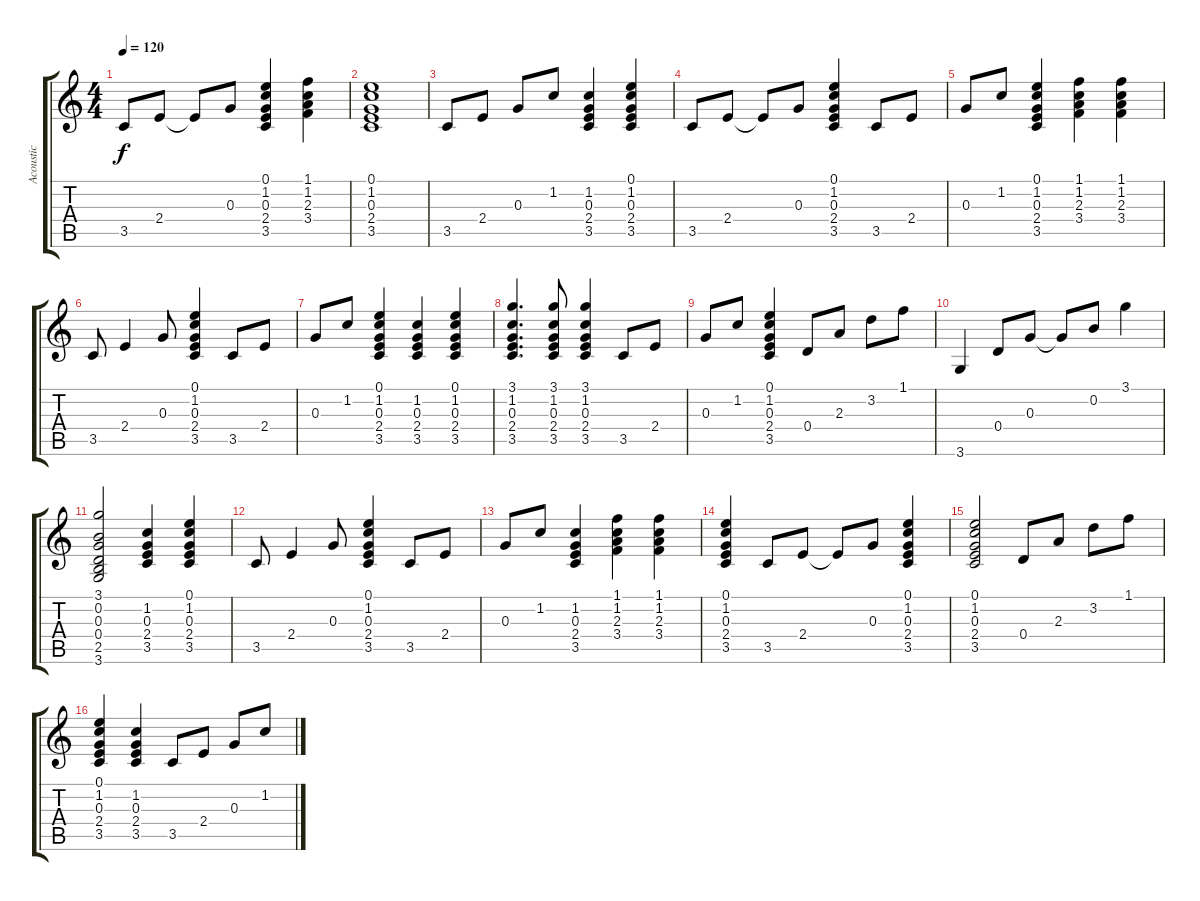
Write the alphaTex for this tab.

\track ("Acoustic" "Acoustic") {instrument acousticguitarsteel}
\staff {score tabs}
\tuning (E4 B3 G3 D3 A2 E2) {hide}
\ts (4 4)
\tempo 120
\clef g2
\ks c
3.5.8{dy f} 2.4.8 2.4{t}.8 0.3.8 (0.1 1.2 0.3 2.4 3.5).4 (1.1 1.2 2.3 3.4).4 |
(0.1 1.2 0.3 2.4 3.5).1 |
3.5.8 2.4.8 0.3.8 1.2.8 (1.2 0.3 2.4 3.5).4 (0.1 1.2 0.3 2.4 3.5).4 |
3.5.8 2.4.8 2.4{t}.8 0.3.8 (0.1 1.2 0.3 2.4 3.5).4 3.5.8 2.4.8 |
0.3.8 1.2.8 (0.1 1.2 0.3 2.4 3.5).4 (1.1 1.2 2.3 3.4).4 (1.1 1.2 2.3 3.4).4 |
3.5.8 2.4.4 0.3.8 (0.1 1.2 0.3 2.4 3.5).4 3.5.8 2.4.8 |
0.3.8 1.2.8 (0.1 1.2 0.3 2.4 3.5).4 (1.2 0.3 2.4 3.5).4 (0.1 1.2 0.3 2.4 3.5).4 |
(3.1 1.2 0.3 2.4 3.5).4{d} (3.1 1.2 0.3 2.4 3.5).8 (3.1 1.2 0.3 2.4 3.5).4 3.5.8 2.4.8 |
0.3.8 1.2.8 (0.1 1.2 0.3 2.4 3.5).4 0.4.8 2.3.8 3.2.8 1.1.8 |
3.6.4 0.4.8 0.3.8 0.3{t}.8 0.2.8 3.1.4 |
(3.1 0.2 0.3 0.4 2.5 3.6).2 (1.2 0.3 2.4 3.5).4 (0.1 1.2 0.3 2.4 3.5).4 |
3.5.8 2.4.4 0.3.8 (0.1 1.2 0.3 2.4 3.5).4 3.5.8 2.4.8 |
0.3.8 1.2.8 (1.2 0.3 2.4 3.5).4 (1.1 1.2 2.3 3.4).4 (1.1 1.2 2.3 3.4).4 |
(0.1 1.2 0.3 2.4 3.5).4 3.5.8 2.4.8 2.4{t}.8 0.3.8 (0.1 1.2 0.3 2.4 3.5).4 |
(0.1 1.2 0.3 2.4 3.5).2 0.4.8 2.3.8 3.2.8 1.1.8 |
(0.1 1.2 0.3 2.4 3.5).4 (1.2 0.3 2.4 3.5).4 3.5.8 2.4.8 0.3.8 1.2.8
